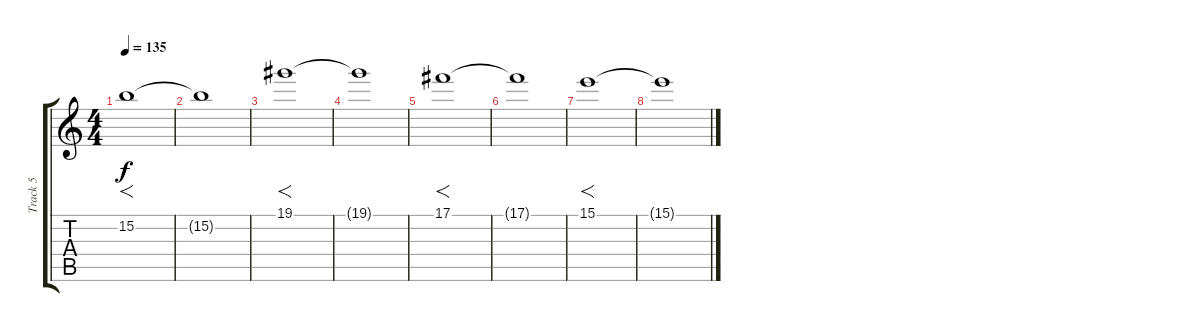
\track ("Track 5" "Track 5") {instrument overdrivenguitar}
\staff {score tabs}
\tuning (Db4 Ab3 E3 B2 Gb2 B1) {hide}
\ts (4 4)
\tempo 135
\clef g2
\ks c
15.2.1{f dy f} |
15.2{t}.1 |
19.1.1{f} |
19.1{t}.1 |
17.1.1{f} |
17.1{t}.1 |
15.1.1{f} |
15.1{t}.1
